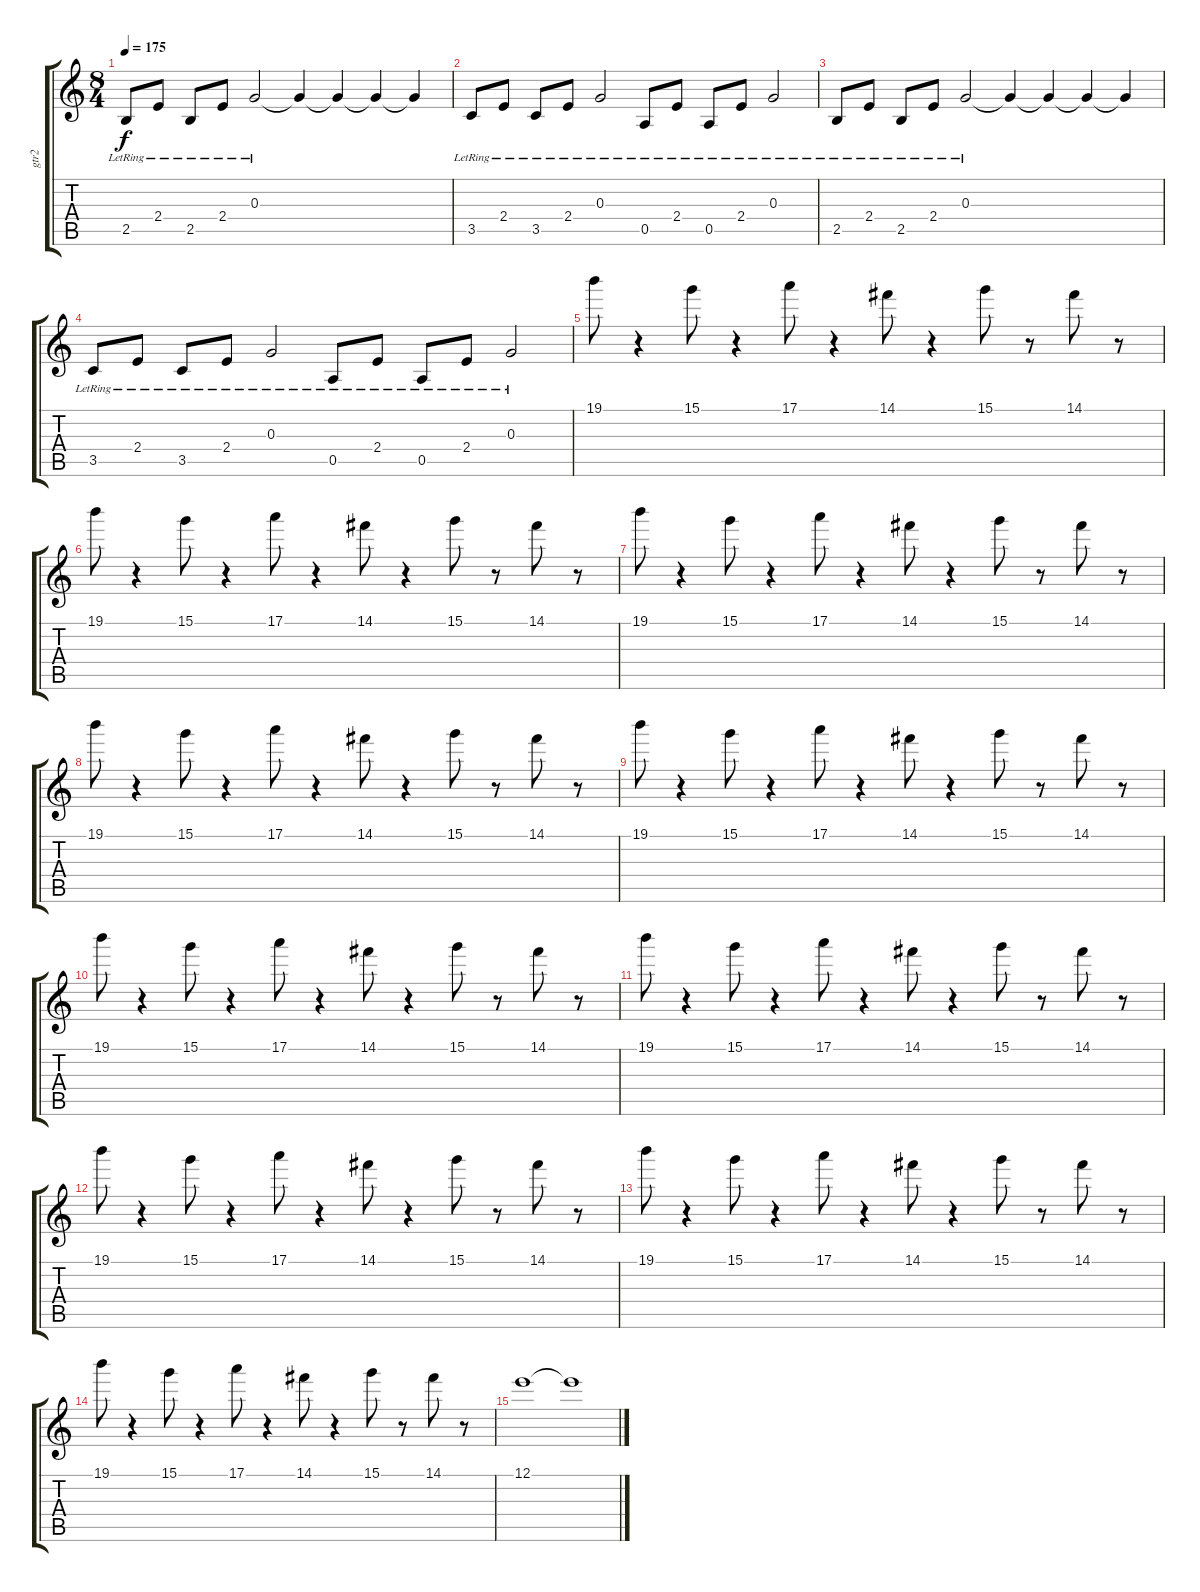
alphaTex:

\track ("gtr2" "gtr2") {instrument overdrivenguitar}
\staff {score tabs}
\tuning (E4 B3 G3 D3 A2 D2) {hide}
\ts (8 4)
\tempo 175
\clef g2
\ks c
2.5{lr}.8{dy f} 2.4{lr}.8 2.5{lr}.8 2.4{lr}.8 0.3{lr}.2 0.3{t}.4 0.3{t}.4 0.3{t}.4 0.3{t}.4 |
3.5{lr}.8 2.4{lr}.8 3.5{lr}.8 2.4{lr}.8 0.3{lr}.2 0.5{lr}.8 2.4{lr}.8 0.5{lr}.8 2.4{lr}.8 0.3{lr}.2 |
2.5{lr}.8 2.4{lr}.8 2.5{lr}.8 2.4{lr}.8 0.3{lr}.2 0.3{t}.4 0.3{t}.4 0.3{t}.4 0.3{t}.4 |
3.5{lr}.8 2.4{lr}.8 3.5{lr}.8 2.4{lr}.8 0.3{lr}.2 0.5{lr}.8 2.4{lr}.8 0.5{lr}.8 2.4{lr}.8 0.3{lr}.2 |
19.1.8 r.4 15.1.8 r.4 17.1.8 r.4 14.1.8 r.4 15.1.8 r.8 14.1.8 r.8 |
19.1.8 r.4 15.1.8 r.4 17.1.8 r.4 14.1.8 r.4 15.1.8 r.8 14.1.8 r.8 |
19.1.8 r.4 15.1.8 r.4 17.1.8 r.4 14.1.8 r.4 15.1.8 r.8 14.1.8 r.8 |
19.1.8 r.4 15.1.8 r.4 17.1.8 r.4 14.1.8 r.4 15.1.8 r.8 14.1.8 r.8 |
19.1.8 r.4 15.1.8 r.4 17.1.8 r.4 14.1.8 r.4 15.1.8 r.8 14.1.8 r.8 |
19.1.8 r.4 15.1.8 r.4 17.1.8 r.4 14.1.8 r.4 15.1.8 r.8 14.1.8 r.8 |
19.1.8 r.4 15.1.8 r.4 17.1.8 r.4 14.1.8 r.4 15.1.8 r.8 14.1.8 r.8 |
19.1.8 r.4 15.1.8 r.4 17.1.8 r.4 14.1.8 r.4 15.1.8 r.8 14.1.8 r.8 |
19.1.8 r.4 15.1.8 r.4 17.1.8 r.4 14.1.8 r.4 15.1.8 r.8 14.1.8 r.8 |
19.1.8 r.4 15.1.8 r.4 17.1.8 r.4 14.1.8 r.4 15.1.8 r.8 14.1.8 r.8 |
12.1.1 12.1{t}.1
